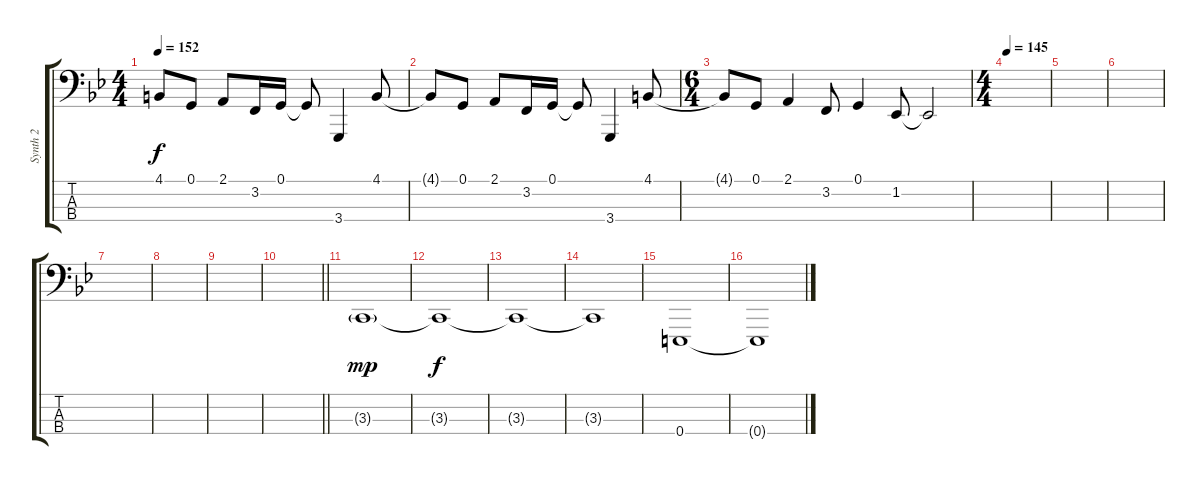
\track ("Synth 2" "Synth 2") {instrument lead2sawtooth}
\staff {score tabs}
\tuning (G2 D2 A1 E1) {hide}
\ts (4 4)
\tempo 152
\clef f4
\ks bb
4.1{t}.8{dy f} 0.1.8 2.1.8 3.2.16 0.1.16 0.1{t}.8 3.4.4 4.1.8 |
4.1{t}.8 0.1.8 2.1.8 3.2.16 0.1.16 0.1{t}.8 3.4.4 4.1.8 |
\ts (6 4)
4.1{t}.8 0.1.8 2.1.4 3.2.8 0.1.4 1.2.8 1.2{t}.2 |
\ts (4 4)
\tempo 145
|
|
|
|
|
|
\barLineRight lightlight
|
3.3{g}.1{dy mp} |
3.3{t}.1{dy f} |
3.3{t}.1 |
3.3{t}.1 |
0.4.1 |
0.4{t}.1
